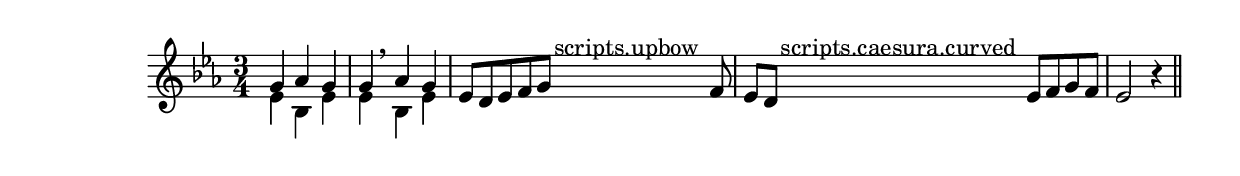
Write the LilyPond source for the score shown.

\version "1.7.6"
\header{
texidoc="
Breathing signs, also used for phrasing, do normally not influence
global spacing -- only if space gets tight, notes are shifted to make
room for the breathing sign. Breathing signs break beams running
through their voice. In the following example, the notes in the first
two measures all have the same distance from each other:
"
}




\score {
  \notes \relative c' {
    \key es \major \time 3/4
    < \context Voice = two { \stemDown es4 bes es }
      \context Voice = one { \stemUp g4 as g }
    > |
    < \context Voice = two { \stemDown es4 \breathe bes es }
      \context Voice = one { \stemUp g4 as g }
    > |
% Change to wedge:
    \property Voice.BreathingSign \override #'text = #"scripts-upbow"
    es8 d es f g8 \breathe f |

    \property Voice.BreathingSign \set #'text = #"scripts-caesura"
    [es8 d] \breathe [es f g f] |
    es2 r4 \bar "||"
  }
}
